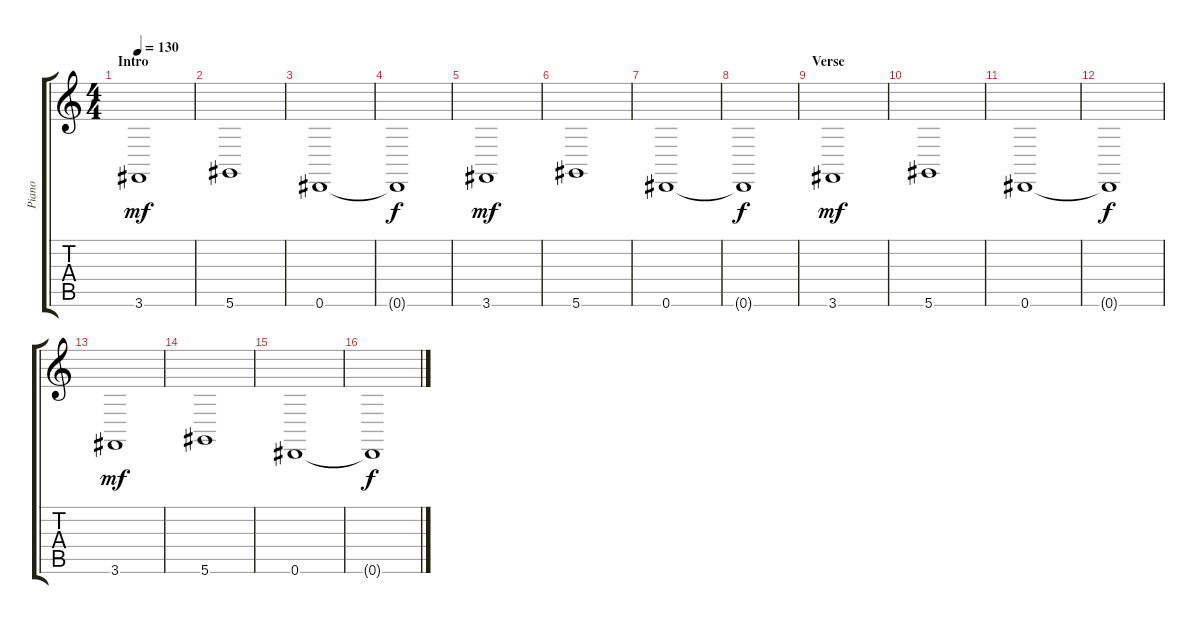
\track ("Piano" "Piano") {instrument electricgrandpiano}
\staff {score tabs}
\tuning (Eb4 Bb3 Gb3 Db3 Ab2 Eb2) {hide}
\ts (4 4)
\section ("" "Intro")
\tempo 130
\clef g2
\ks c
3.6.1{dy mf instrument electricgrandpiano} |
5.6.1 |
0.6.1 |
0.6{t}.1{dy f} |
3.6.1{dy mf} |
5.6.1 |
0.6.1 |
0.6{t}.1{dy f} |
\section ("" "Verse")
3.6.1{dy mf} |
5.6.1 |
0.6.1 |
0.6{t}.1{dy f} |
3.6.1{dy mf} |
5.6.1 |
0.6.1 |
0.6{t}.1{dy f}
